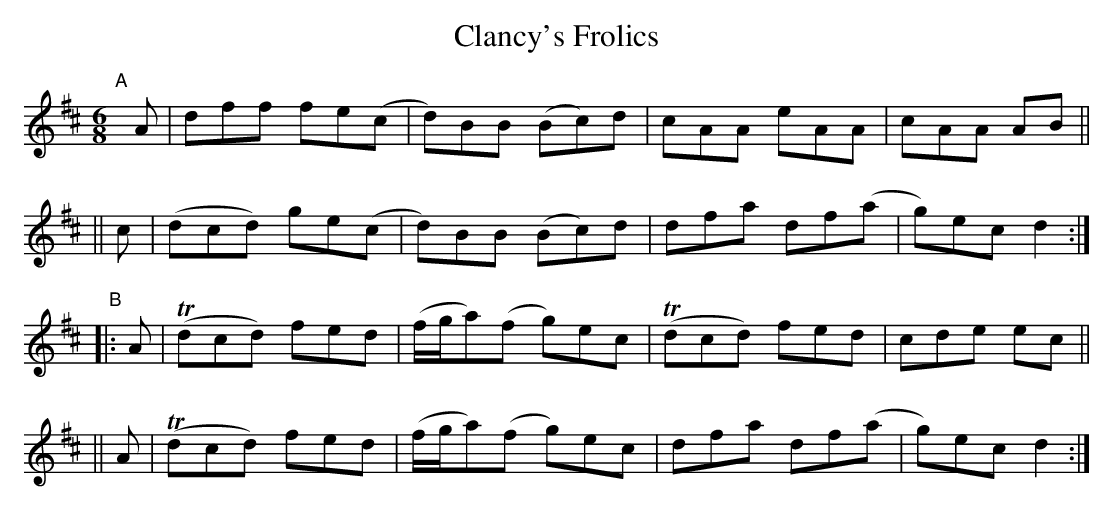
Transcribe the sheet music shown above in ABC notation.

X:1
T: Clancy's Frolics
M: 6/8
L: 1/8
K: D
"^A"\
[|]A |  dff fe(c  | d)BB (Bc)d | cAA eAA  | cAA  AB ||
|| c | (dcd) ge(c | d)BB (Bc)d | dfa df(a | g)ec d2 :|
"^B"\
|: A | (Tdcd) fed | (f/g/a)(f g)ec | (Tdcd) fed | cde  ec ||
|| A | (Tdcd) fed | (f/g/a)(f g)ec |  dfa  df(a | g)ec d2 :|
